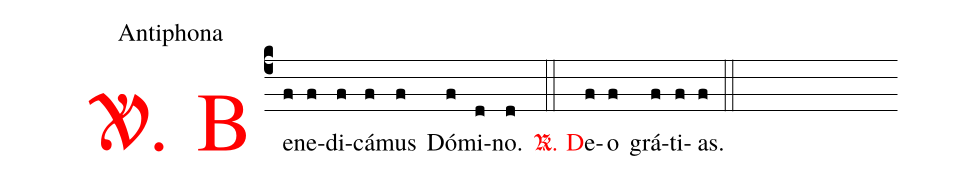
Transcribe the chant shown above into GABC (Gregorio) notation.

office-part: Antiphona;
%%
.(c4) <v>\textcolor{red}{\gothVbar. B}</v>e(f)ne(f)di(f)cá(f)mus(f)
Dó(f)mi(d)no.(d) (::) <v>\textcolor{red}{\gothRbar. D}</v>e(f)o(f)
grá(f)ti(f)as.(f) (::)
